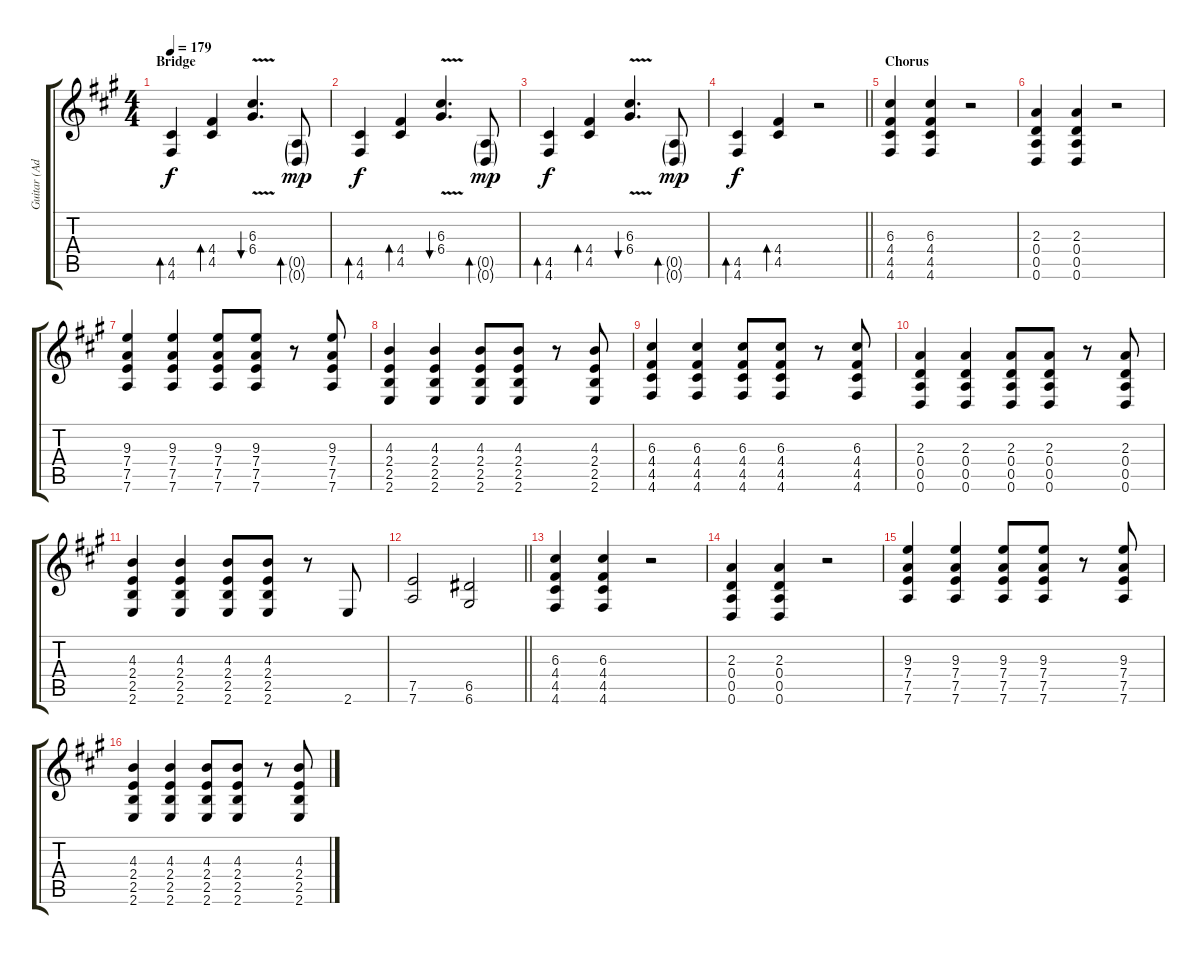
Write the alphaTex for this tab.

\track ("Guitar (Adam Gontier)" "Guitar (Ad") {instrument acousticguitarsteel}
\staff {score tabs}
\tuning (E4 B3 G3 D3 A2 D2) {hide}
\ts (4 4)
\section ("" "Bridge")
\tempo 179
\clef g2
\ks f#minor
(4.5 4.6).4{bd 60 dy f instrument acousticguitarsteel} (4.4 4.5).4{bd 60} (6.3{v} 6.4{v}).4{d bu 60} (0.5{g} 0.6{g}).8{bd 60 dy mp} |
(4.5 4.6).4{bd 60 dy f} (4.4 4.5).4{bd 60} (6.3{v} 6.4{v}).4{d bu 60} (0.5{g} 0.6{g}).8{bd 60 dy mp} |
(4.5 4.6).4{bd 60 dy f} (4.4 4.5).4{bd 60} (6.3{v} 6.4{v}).4{d bu 60} (0.5{g} 0.6{g}).8{bd 60 dy mp} |
\barLineRight lightlight
(4.5 4.6).4{bd 60 dy f} (4.4 4.5).4{bd 60} r.2 |
\section ("" "Chorus")
(6.3 4.4 4.5 4.6).4{instrument distortionguitar} (6.3 4.4 4.5 4.6).4 r.2 |
(2.3 0.4 0.5 0.6).4 (2.3 0.4 0.5 0.6).4 r.2 |
(9.3 7.4 7.5 7.6).4 (9.3 7.4 7.5 7.6).4 (9.3 7.4 7.5 7.6).8 (9.3 7.4 7.5 7.6).8 r.8 (9.3 7.4 7.5 7.6).8 |
(4.3 2.4 2.5 2.6).4 (4.3 2.4 2.5 2.6).4 (4.3 2.4 2.5 2.6).8 (4.3 2.4 2.5 2.6).8 r.8 (4.3 2.4 2.5 2.6).8 |
(6.3 4.4 4.5 4.6).4 (6.3 4.4 4.5 4.6).4 (6.3 4.4 4.5 4.6).8 (6.3 4.4 4.5 4.6).8 r.8 (6.3 4.4 4.5 4.6).8 |
(2.3 0.4 0.5 0.6).4 (2.3 0.4 0.5 0.6).4 (2.3 0.4 0.5 0.6).8 (2.3 0.4 0.5 0.6).8 r.8 (2.3 0.4 0.5 0.6).8 |
(4.3 2.4 2.5 2.6).4 (4.3 2.4 2.5 2.6).4 (4.3 2.4 2.5 2.6).8 (4.3 2.4 2.5 2.6).8 r.8 2.6.8 |
\barLineRight lightlight
(7.5 7.6).2 (6.5 6.6).2 |
(6.3 4.4 4.5 4.6).4 (6.3 4.4 4.5 4.6).4 r.2 |
(2.3 0.4 0.5 0.6).4 (2.3 0.4 0.5 0.6).4 r.2 |
(9.3 7.4 7.5 7.6).4 (9.3 7.4 7.5 7.6).4 (9.3 7.4 7.5 7.6).8 (9.3 7.4 7.5 7.6).8 r.8 (9.3 7.4 7.5 7.6).8 |
(4.3 2.4 2.5 2.6).4 (4.3 2.4 2.5 2.6).4 (4.3 2.4 2.5 2.6).8 (4.3 2.4 2.5 2.6).8 r.8 (4.3 2.4 2.5 2.6).8
